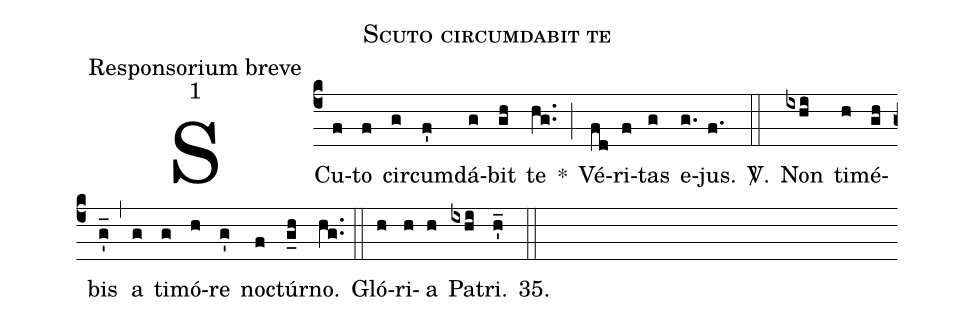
name:Scuto circumdabit te;
office-part:Responsorium breve;
mode:1;
%%
(c4) SCu(f)to(f) cir(g)cum(f')dá(g)bit(gh) te(hg..) *(;) Vé(fd)ri(f)tas(g) e(g.)jus.(f.) <sp>V/</sp>.(::) Non(ixhi) ti(h)mé(gh)bis(g'_) (,) a(g) ti(g)mó(h)re(g') no(f)ctúr(g_h)no.(hg..) (::) Gló(h)ri(h)a(h) Pa(ixhi)tri.(h'_) 35.(::)
